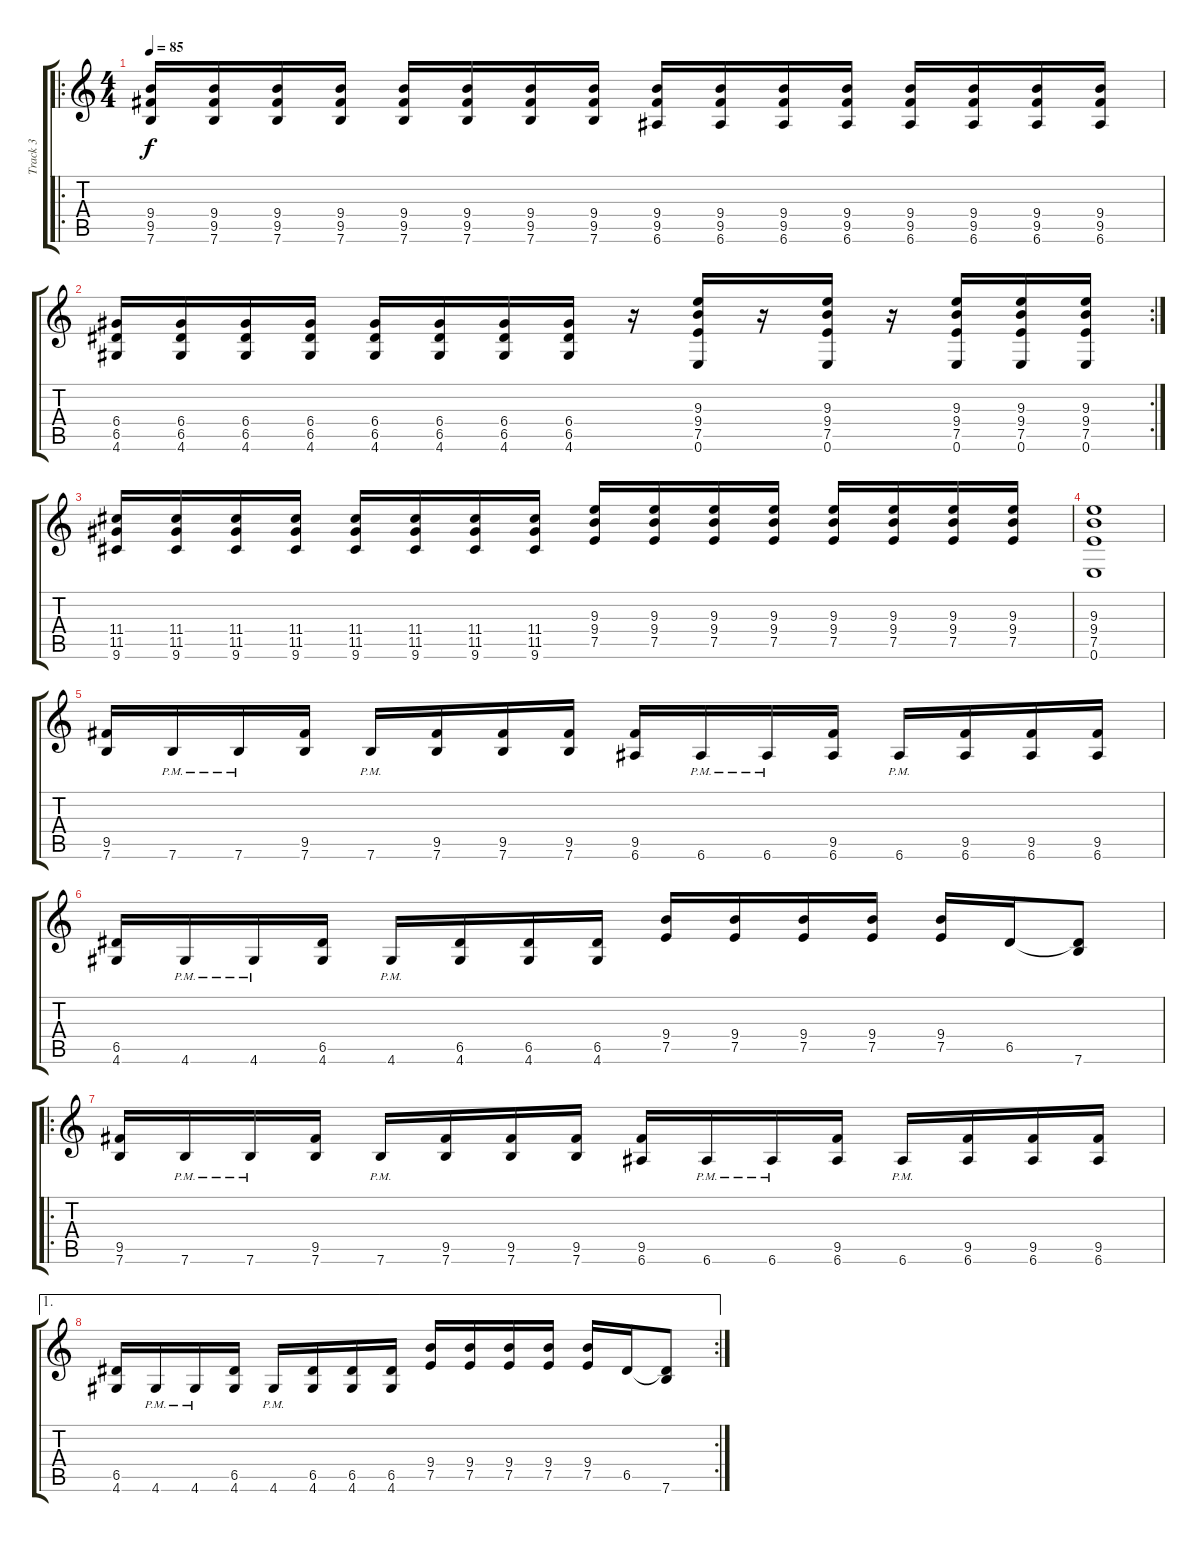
\track ("Track 3" "Track 3") {instrument distortionguitar}
\staff {score tabs}
\tuning (E4 B3 G3 D3 A2 E2) {hide}
\ro
\ts (4 4)
\tempo 85
\clef g2
\ks c
(9.4 9.5 7.6).16{dy f} (9.4 9.5 7.6).16 (9.4 9.5 7.6).16 (9.4 9.5 7.6).16 (9.4 9.5 7.6).16 (9.4 9.5 7.6).16 (9.4 9.5 7.6).16 (9.4 9.5 7.6).16 (9.4 9.5 6.6).16 (9.4 9.5 6.6).16 (9.4 9.5 6.6).16 (9.4 9.5 6.6).16 (9.4 9.5 6.6).16 (9.4 9.5 6.6).16 (9.4 9.5 6.6).16 (9.4 9.5 6.6).16 |
\rc 2
(6.4 6.5 4.6).16 (6.4 6.5 4.6).16 (6.4 6.5 4.6).16 (6.4 6.5 4.6).16 (6.4 6.5 4.6).16 (6.4 6.5 4.6).16 (6.4 6.5 4.6).16 (6.4 6.5 4.6).16 r.16 (9.3 9.4 7.5 0.6).16 r.16 (9.3 9.4 7.5 0.6).16 r.16 (9.3 9.4 7.5 0.6).16 (9.3 9.4 7.5 0.6).16 (9.3 9.4 7.5 0.6).16 |
(11.4 11.5 9.6).16 (11.4 11.5 9.6).16 (11.4 11.5 9.6).16 (11.4 11.5 9.6).16 (11.4 11.5 9.6).16 (11.4 11.5 9.6).16 (11.4 11.5 9.6).16 (11.4 11.5 9.6).16 (9.3 9.4 7.5).16 (9.3 9.4 7.5).16 (9.3 9.4 7.5).16 (9.3 9.4 7.5).16 (9.3 9.4 7.5).16 (9.3 9.4 7.5).16 (9.3 9.4 7.5).16 (9.3 9.4 7.5).16 |
(9.3 9.4 7.5 0.6).1 |
(9.5 7.6).16 7.6{pm}.16 7.6{pm}.16 (9.5 7.6).16 7.6{pm}.16 (9.5 7.6).16 (9.5 7.6).16 (9.5 7.6).16 (9.5 6.6).16 6.6{pm}.16 6.6{pm}.16 (9.5 6.6).16 6.6{pm}.16 (9.5 6.6).16 (9.5 6.6).16 (9.5 6.6).16 |
(6.5 4.6).16 4.6{pm}.16 4.6{pm}.16 (6.5 4.6).16 4.6{pm}.16 (6.5 4.6).16 (6.5 4.6).16 (6.5 4.6).16 (9.4 7.5).16 (9.4 7.5).16 (9.4 7.5).16 (9.4 7.5).16 (9.4 7.5).16 6.5.16 (6.5{t} 7.6).8 |
\ro
(9.5 7.6).16 7.6{pm}.16 7.6{pm}.16 (9.5 7.6).16 7.6{pm}.16 (9.5 7.6).16 (9.5 7.6).16 (9.5 7.6).16 (9.5 6.6).16 6.6{pm}.16 6.6{pm}.16 (9.5 6.6).16 6.6{pm}.16 (9.5 6.6).16 (9.5 6.6).16 (9.5 6.6).16 |
\ae 1
\rc 2
(6.5 4.6).16 4.6{pm}.16 4.6{pm}.16 (6.5 4.6).16 4.6{pm}.16 (6.5 4.6).16 (6.5 4.6).16 (6.5 4.6).16 (9.4 7.5).16 (9.4 7.5).16 (9.4 7.5).16 (9.4 7.5).16 (9.4 7.5).16 6.5.16 (6.5{t} 7.6).8
